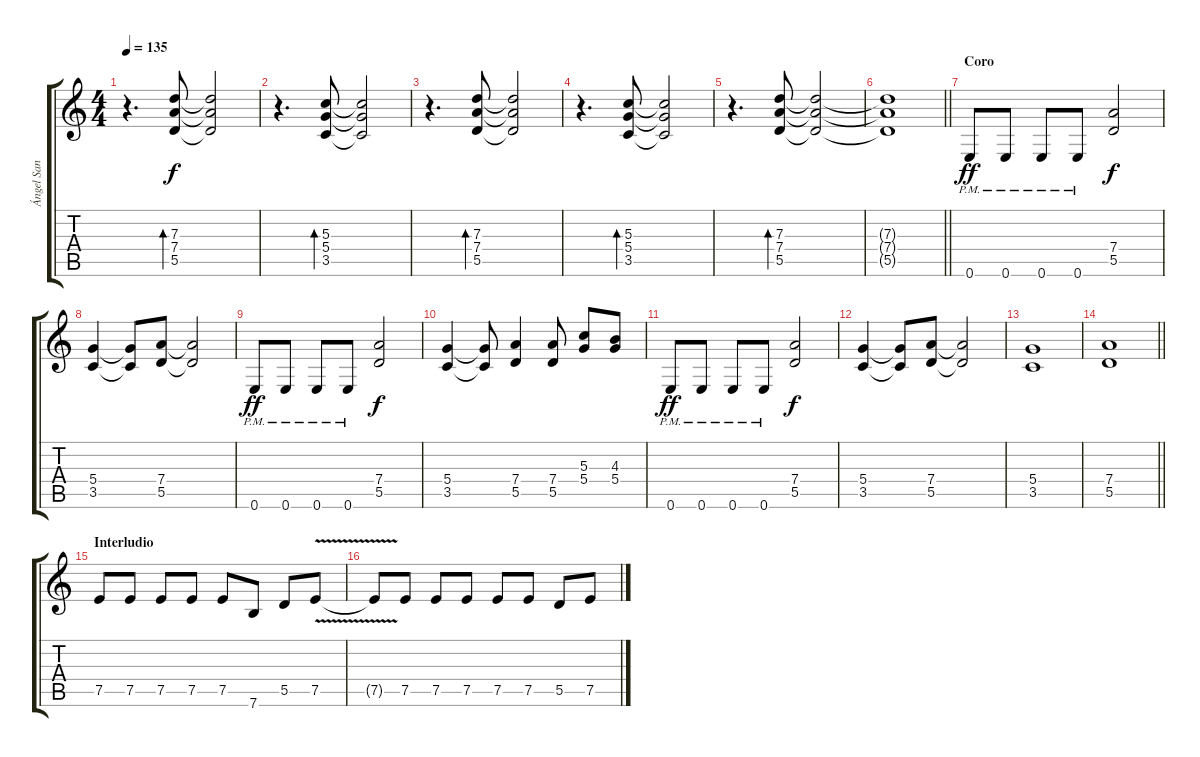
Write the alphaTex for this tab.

\track ("Ángel San Juan" "Ángel San ") {instrument overdrivenguitar}
\staff {score tabs}
\tuning (E4 B3 G3 D3 A2 E2) {hide}
\ts (4 4)
\tempo 135
\clef g2
\ks c
r.4{d dy f} (7.3 7.4 5.5).8{bd 240} (7.3{t} 7.4{t} 5.5{t}).2 |
r.4{d} (5.3 5.4 3.5).8{bd 240} (5.3{t} 5.4{t} 3.5{t}).2 |
r.4{d} (7.3 7.4 5.5).8{bd 240} (7.3{t} 7.4{t} 5.5{t}).2 |
r.4{d} (5.3 5.4 3.5).8{bd 240} (5.3{t} 5.4{t} 3.5{t}).2 |
r.4{d} (7.3 7.4 5.5).8{bd 240} (7.3{t} 7.4{t} 5.5{t}).2 |
\barLineRight lightlight
(7.3{t} 7.4{t} 5.5{t}).1 |
\section ("" "Coro")
0.6{pm}.8{dy ff} 0.6{pm}.8 0.6{pm}.8 0.6{pm}.8 (7.4 5.5).2{dy f} |
(5.4 3.5).4 (5.4{t} 3.5{t}).8 (7.4 5.5).8 (7.4{t} 5.5{t}).2 |
0.6{pm}.8{dy ff} 0.6{pm}.8 0.6{pm}.8 0.6{pm}.8 (7.4 5.5).2{dy f} |
(5.4 3.5).4 (5.4{t} 3.5{t}).8 (7.4 5.5).4 (7.4 5.5).8 (5.3 5.4).8 (4.3 5.4).8 |
0.6{pm}.8{dy ff} 0.6{pm}.8 0.6{pm}.8 0.6{pm}.8 (7.4 5.5).2{dy f} |
(5.4 3.5).4 (5.4{t} 3.5{t}).8 (7.4 5.5).8 (7.4{t} 5.5{t}).2 |
(5.4 3.5).1 |
\barLineRight lightlight
(7.4 5.5).1 |
\section ("" "Interludio")
7.5.8 7.5.8 7.5.8 7.5.8 7.5.8 7.6.8 5.5.8 7.5{v}.8 |
7.5{t}.8 7.5.8 7.5.8 7.5.8 7.5.8 7.5.8 5.5.8 7.5.8
